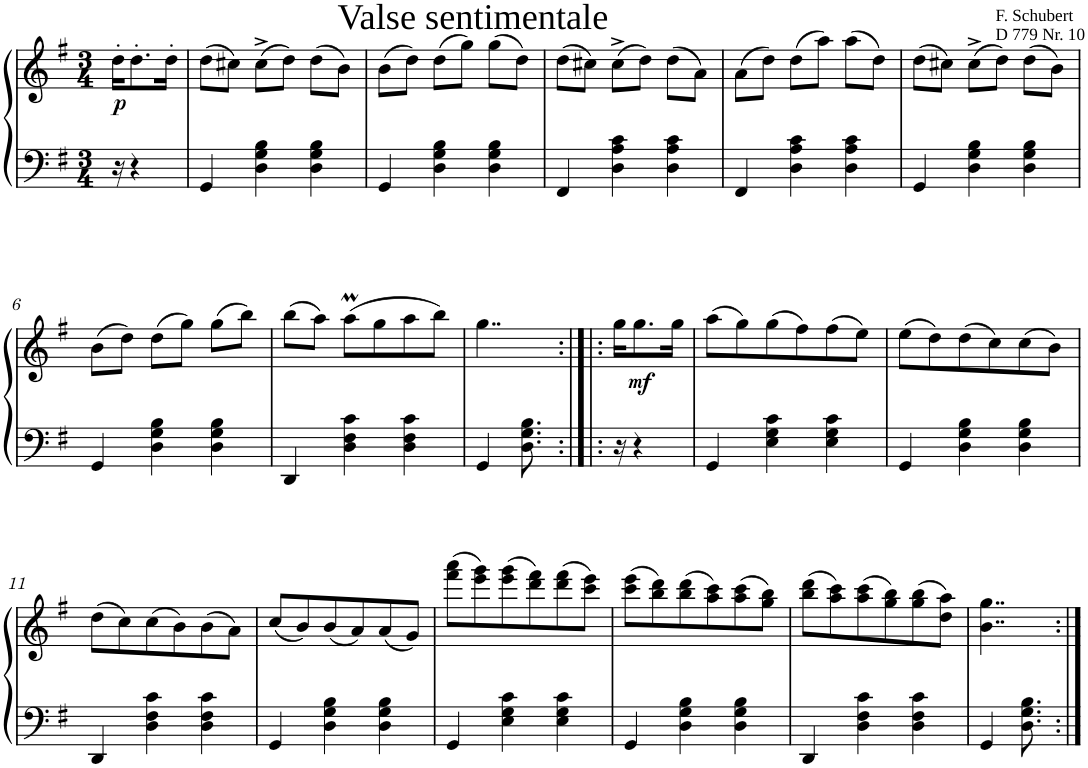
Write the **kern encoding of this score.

**kern	**kern	**dynam
*part1	*part1	*part1
*staff2	*staff1	*staff1/2
*I"Midi_1	*	*
*clefF4	*clefG2	*
*k[f#]	*k[f#]	*
*G:	*G:	*
*M3/4	*M3/4	*
=	=	=
!	!	!LO:DY:b
16r	16dd'\KL	p
4r	8.dd'\	.
.	16dd'\Jk	.
=1	=1	=1
4GG/	(>8dd\L	.
.	8cc#X\J)	.
4D\ 4G\ 4B\	(>8cc#^\L	.
.	8dd\J)	.
4D\ 4G\ 4B\	(>8dd\L	.
!	!LO:TX:a:t=Valse sentimentale	!
.	8b\J)	.
=2	=2	=2
4GG/	(>8b\L	.
.	8dd\J)	.
4D\ 4G\ 4B\	(>8dd\L	.
.	8gg\J)	.
4D\ 4G\ 4B\	(>8gg\L	.
.	8dd\J)	.
=3	=3	=3
4FF#/	(>8dd\L	.
.	8cc#X\J)	.
4D\ 4A\ 4c\	(>8cc#^\L	.
.	8dd\J)	.
4D\ 4A\ 4c\	(>8dd\L	.
.	8a\J)	.
=4	=4	=4
4FF#/	(8a\L	.
.	8dd\J)	.
4D\ 4A\ 4c\	(8dd\L	.
.	8aa\J)	.
4D\ 4A\ 4c\	(>8aa\L	.
.	8dd\J)	.
=5	=5	=5
4GG/	(>8dd\L	.
.	8cc#X\J)	.
4D\ 4G\ 4B\	(>8cc#^\L	.
!	!LO:TX:a:t=F. Schubert	!
!	!LO:TX:a:t=D 779 Nr. 10	!
.	8dd\J)	.
4D\ 4G\ 4B\	(>8dd\L	.
.	8b\J)	.
!!LO:LB:g=z
=6	=6	=6
4GG/	(>8b\L	.
.	8dd\J)	.
4D\ 4G\ 4B\	(>8dd\L	.
.	8gg\J)	.
4D\ 4G\ 4B\	(>8gg\L	.
.	8bb\J)	.
=7	=7	=7
4DD/	(>8bb\L	.
.	8aa\J)	.
4D\ 4F#\ 4c\	(>8aaM\L	.
.	8gg\	.
4D\ 4F#\ 4c\	8aa\	.
.	8bb\J)	.
=8	=8	=8
4GG/	4..gg\	.
8.D\ 8.G\ 8.B\	.	.
=8X1:|!|:	=8X1:|!|:	=8X1:|!|:
16r	16gg\KL	.
!	!	!LO:DY:b
4r	8.gg\	mf
.	16gg\Jk	.
=9	=9	=9
4GG/	(>8aa\L	.
.	8gg\)	.
4E\ 4G\ 4c\	(>8gg\	.
.	8ff#\)	.
4E\ 4G\ 4c\	(>8ff#\	.
.	8ee\J)	.
=10	=10	=10
4GG/	(>8ee\L	.
.	8dd\)	.
4D\ 4G\ 4B\	(>8dd\	.
.	8cc\)	.
4D\ 4G\ 4B\	(>8cc\	.
.	8b\J)	.
!!LO:LB:g=z
=11	=11	=11
4DD/	(>8dd\L	.
.	8cc\)	.
4D\ 4F#\ 4c\	(>8cc\	.
.	8b\)	.
4D\ 4F#\ 4c\	(>8b\	.
.	8a\J)	.
=12	=12	=12
4GG/	(<8cc/L	.
.	8b/)	.
4D\ 4G\ 4B\	(8b/	.
.	8a/)	.
4D\ 4G\ 4B\	(8a/	.
.	8g/J)	.
=13	=13	=13
4GG/	(>8fff#\ 8aaa\L	.
.	8eee\ 8ggg\)	.
4E\ 4G\ 4c\	(>8eee\ 8ggg\	.
.	8ddd\ 8fff#\)	.
4E\ 4G\ 4c\	(>8ddd\ 8fff#\	.
.	8ccc\ 8eee\J)	.
=14	=14	=14
4GG/	(>8ccc\ 8eee\L	.
.	8bb\ 8ddd\)	.
4D\ 4G\ 4B\	(>8bb\ 8ddd\	.
.	8aa\ 8ccc\)	.
4D\ 4G\ 4B\	(>8aa\ 8ccc\	.
.	8gg\ 8bb\J)	.
=15	=15	=15
4DD/	(>8bb\ 8ddd\L	.
.	8aa\ 8ccc\)	.
4D\ 4F#\ 4c\	(>8aa\ 8ccc\	.
.	8gg\ 8bb\)	.
4D\ 4F#\ 4c\	(>8gg\ 8bb\	.
.	8dd\ 8aa\J)	.
=16	=16	=16
4GG/	4..b\ 4..gg\	.
8.D\ 8.G\ 8.B\	.	.
=:|!	=:|!	=:|!
*-	*-	*-
